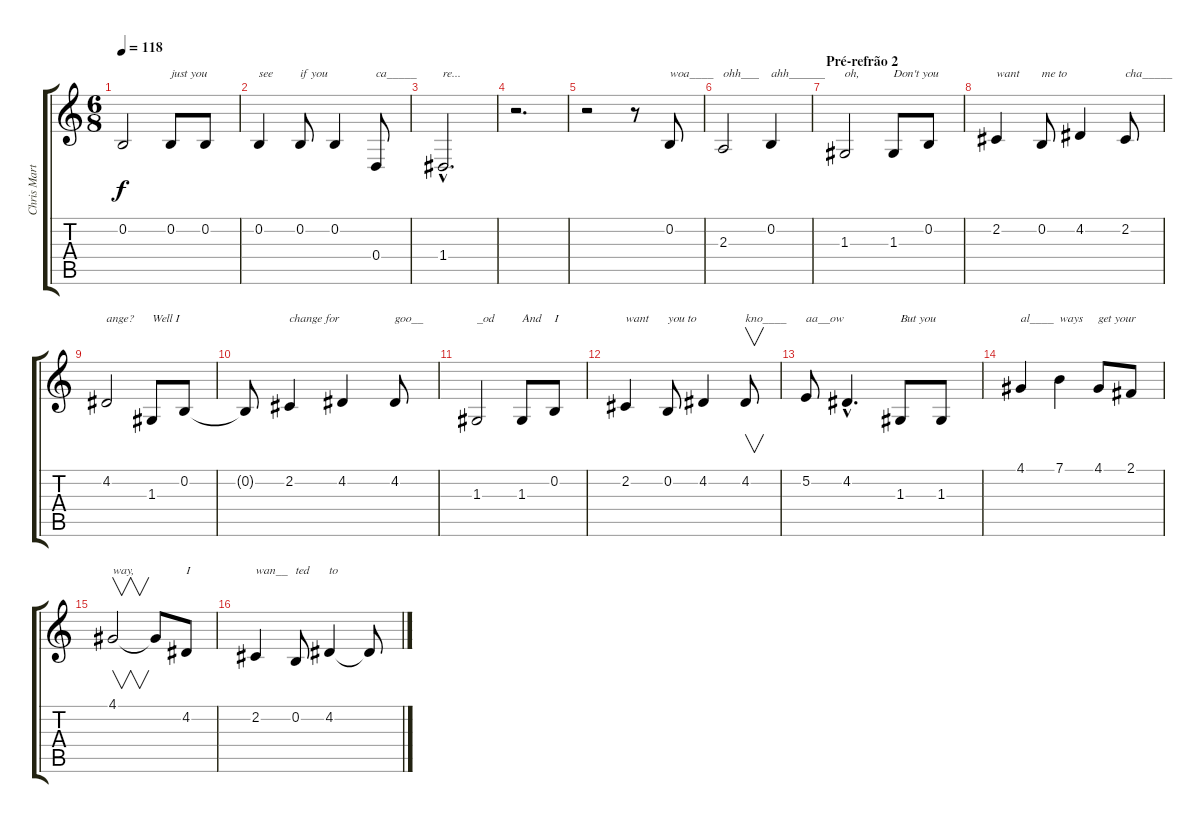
\track ("Chris Martin (voz)" "Chris Mart") {instrument tangoaccordion}
\staff {score tabs}
\tuning (E4 B3 G3 D3 A2 E2) {hide}
\ts (6 8)
\tempo 118
\clef g2
\ks c
0.2{t}.2{dy f} 0.2.8{txt "just you"} 0.2.8 |
0.2.4{txt "see"} 0.2.8{txt "if you"} 0.2.4 0.4.8{txt "ca_____"} |
1.4{hac}.2{d txt "re..."} |
r.2{d} |
r.2 r.8 0.2.8{txt "woa____"} |
2.3.2{txt "ohh___"} 0.2.4{txt "ahh______"} |
\section ("" "Pré-refrão 2")
1.3.2{txt "oh,"} 1.3.8{txt "Don't you"} 0.2.8 |
2.2.4{txt "want"} 0.2.8{txt "me to"} 4.2.4 2.2.8{txt "cha_____"} |
4.2.2{txt "ange?"} 1.3.8{txt "Well I"} 0.2.8 |
0.2{t}.8 2.2.4{txt "change for"} 4.2.4 4.2.8{txt "goo__"} |
1.3.2{txt "_od"} 1.3.8{txt "And"} 0.2.8{txt "I"} |
2.2.4{txt "want"} 0.2.8{txt "you to"} 4.2.4 4.2.8{v txt "kno____"} |
5.2.8{txt "aa__ow"} 4.2{hac}.4{d} 1.3.8{txt "But you"} 1.3.8 |
4.1.4{txt "al____"} 7.1.4{txt "ways"} 4.1.8{txt "get your"} 2.1.8 |
4.1.2{v txt "way,"} 4.1{t}.8 4.2.8{txt "I"} |
2.2.4{txt "wan__"} 0.2.8{txt "ted"} 4.2.4{txt "to"} 4.2{t}.8
